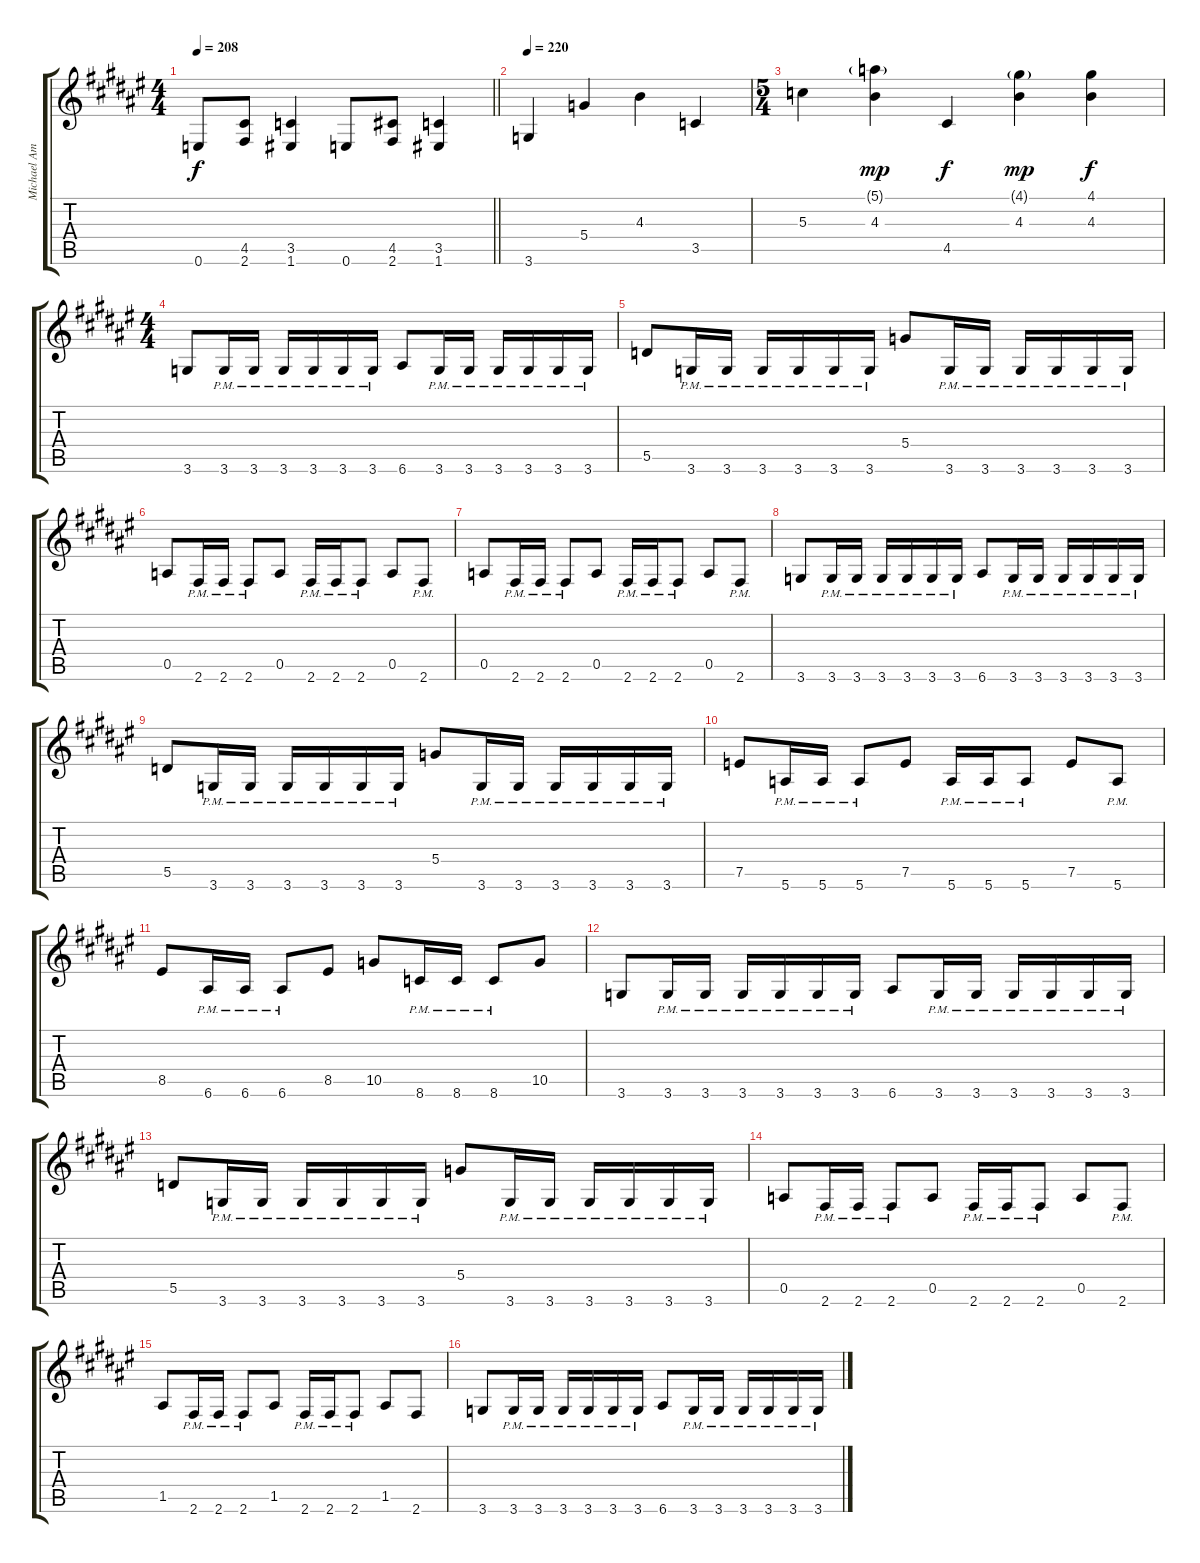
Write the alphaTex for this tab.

\track ("Michael Ammot" "Michael Am") {instrument distortionguitar}
\staff {score tabs}
\tuning (E4 B3 G3 D3 A2 E2) {hide}
\ts (4 4)
\tempo 208
\clef g2
\barLineRight lightlight
\ks f#
0.6.8{dy f} (4.5 2.6).8 (3.5 1.6).4 0.6.8 (4.5 2.6).8 (3.5 1.6).4 |
\tempo 220
3.6.4 5.4.4 4.3.4 3.5.4 |
\ts (5 4)
5.3.4 (5.1{g} 4.3).4{dy mp} 4.5.4{dy f} (4.1{g} 4.3).4{dy mp} (4.1 4.3).4{dy f} |
\ts (4 4)
3.6.8 3.6{pm}.16 3.6{pm}.16 3.6{pm}.16 3.6{pm}.16 3.6{pm}.16 3.6{pm}.16 6.6.8 3.6{pm}.16 3.6{pm}.16 3.6{pm}.16 3.6{pm}.16 3.6{pm}.16 3.6{pm}.16 |
5.5.8 3.6{pm}.16 3.6{pm}.16 3.6{pm}.16 3.6{pm}.16 3.6{pm}.16 3.6{pm}.16 5.4.8 3.6{pm}.16 3.6{pm}.16 3.6{pm}.16 3.6{pm}.16 3.6{pm}.16 3.6{pm}.16 |
0.5.8 2.6{pm}.16 2.6{pm}.16 2.6{pm}.8 0.5.8 2.6{pm}.16 2.6{pm}.16 2.6{pm}.8 0.5.8 2.6{pm}.8 |
0.5.8 2.6{pm}.16 2.6{pm}.16 2.6{pm}.8 0.5.8 2.6{pm}.16 2.6{pm}.16 2.6{pm}.8 0.5.8 2.6{pm}.8 |
3.6.8 3.6{pm}.16 3.6{pm}.16 3.6{pm}.16 3.6{pm}.16 3.6{pm}.16 3.6{pm}.16 6.6.8 3.6{pm}.16 3.6{pm}.16 3.6{pm}.16 3.6{pm}.16 3.6{pm}.16 3.6{pm}.16 |
5.5.8 3.6{pm}.16 3.6{pm}.16 3.6{pm}.16 3.6{pm}.16 3.6{pm}.16 3.6{pm}.16 5.4.8 3.6{pm}.16 3.6{pm}.16 3.6{pm}.16 3.6{pm}.16 3.6{pm}.16 3.6{pm}.16 |
7.5.8 5.6{pm}.16 5.6{pm}.16 5.6{pm}.8 7.5.8 5.6{pm}.16 5.6{pm}.16 5.6{pm}.8 7.5.8 5.6{pm}.8 |
8.5.8 6.6{pm}.16 6.6{pm}.16 6.6{pm}.8 8.5.8 10.5.8 8.6{pm}.16 8.6{pm}.16 8.6{pm}.8 10.5.8 |
3.6.8 3.6{pm}.16 3.6{pm}.16 3.6{pm}.16 3.6{pm}.16 3.6{pm}.16 3.6{pm}.16 6.6.8 3.6{pm}.16 3.6{pm}.16 3.6{pm}.16 3.6{pm}.16 3.6{pm}.16 3.6{pm}.16 |
5.5.8 3.6{pm}.16 3.6{pm}.16 3.6{pm}.16 3.6{pm}.16 3.6{pm}.16 3.6{pm}.16 5.4.8 3.6{pm}.16 3.6{pm}.16 3.6{pm}.16 3.6{pm}.16 3.6{pm}.16 3.6{pm}.16 |
0.5.8 2.6{pm}.16 2.6{pm}.16 2.6{pm}.8 0.5.8 2.6{pm}.16 2.6{pm}.16 2.6{pm}.8 0.5.8 2.6{pm}.8 |
1.5.8 2.6{pm}.16 2.6{pm}.16 2.6{pm}.8 1.5.8 2.6{pm}.16 2.6{pm}.16 2.6{pm}.8 1.5.8 2.6.8 |
3.6.8 3.6{pm}.16 3.6{pm}.16 3.6{pm}.16 3.6{pm}.16 3.6{pm}.16 3.6{pm}.16 6.6.8 3.6{pm}.16 3.6{pm}.16 3.6{pm}.16 3.6{pm}.16 3.6{pm}.16 3.6{pm}.16
